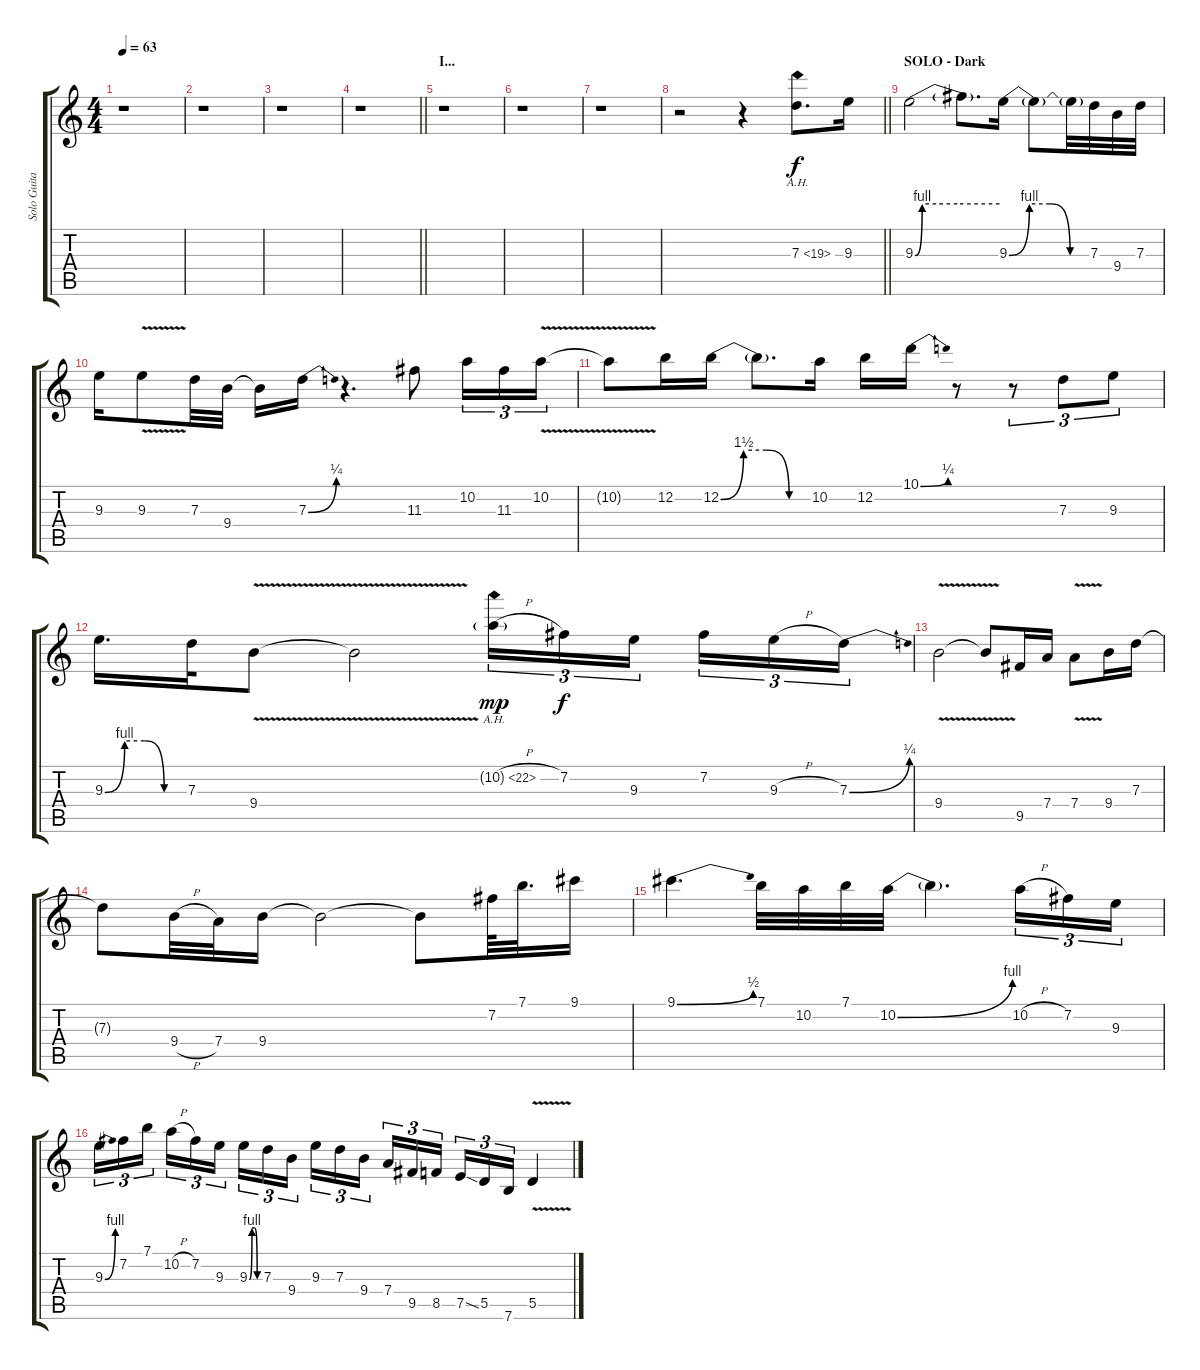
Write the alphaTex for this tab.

\track ("Solo Guitar (Gilmour)" "Solo Guita") {instrument distortionguitar}
\staff {score tabs}
\tuning (E4 B3 G3 D3 A2 E2) {hide}
\ts (4 4)
\tempo 63
\clef g2
\ks c
r.1{dy f} |
r.1 |
r.1 |
\barLineRight lightlight
r.1 |
\section ("" "I...")
r.1 |
r.1 |
r.1 |
\barLineRight lightlight
r.2{volume 14} r.4 7.3{ah 12}.8{d} 9.3.16 |
\section ("" "SOLO - Dark")
9.3{be (custom 0 0 5 4 15 4 30 4 60 4)}.2 9.3{t}.8{d} 9.3{be (custom 0 0 15 4 30 4 45 0 60 0)}.16 9.3{t}.8 9.3{t}.32 7.3.32 9.4.32 7.3.32 |
9.3.16 9.3{v}.8 7.3.32 9.4.32 9.4{t}.16 7.3{be (bend 0 0 60 1)}.16 r.4{d} 11.3.8 10.2.16{tu (3 2)} 11.3.16{tu (3 2)} 10.2{v}.16{tu (3 2)} |
10.2{t}.8 12.2.16 12.2{be (custom 0 0 15 6 30 6 45 0 60 0)}.16 12.2{t}.8{d} 10.2.16 12.2.16 10.1{be (bend 0 0 60 1)}.16 r.8 r.8{tu (3 2)} 7.3.8{tu (3 2)} 9.3.8{tu (3 2)} |
9.3{be (custom 0 0 15 4 30 4 45 0 60 0)}.16{d} 7.3.32 9.4{v}.8 9.4{t}.2 10.2{ah 12 h g}.16{tu (3 2) dy mp} 7.2.16{tu (3 2) dy f} 9.3.16{tu (3 2) beam splitsecondary} 7.2.16{tu (3 2)} 9.3{h}.16{tu (3 2)} 7.3{be (bend 0 0 60 1)}.16{tu (3 2)} |
9.4{v}.2 9.4{t}.8 9.5.16 7.4.16 7.4{v}.8 9.4.16 7.3.16 |
7.3{t}.8 9.4{h}.32 7.4.32 9.4.16 9.4{t}.2 9.4{t}.8 7.2.64 7.1.32{d} 9.1.16 |
9.1{be (bend 0 0 60 2)}.4{d} 7.1.32 10.2.32 7.1.32 10.2{be (bend 0 0 60 4)}.32 10.2{t}.4{d} 10.2{h}.16{tu (3 2)} 7.2.16{tu (3 2)} 9.3.16{tu (3 2)} |
9.3{be (bend 0 0 60 4)}.16{tu (3 2)} 7.2.16{tu (3 2)} 7.1.16{tu (3 2) beam splitsecondary} 10.2{h}.16{tu (3 2)} 7.2.16{tu (3 2)} 9.3.16{tu (3 2)} 9.3{be (custom 0 0 15 4 30 4 45 0 60 0)}.16{tu (3 2)} 7.3.16{tu (3 2)} 9.4.16{tu (3 2) beam splitsecondary} 9.3.16{tu (3 2)} 7.3.16{tu (3 2)} 9.4.16{tu (3 2)} 7.4.16{tu (3 2)} 9.5.16{tu (3 2)} 8.5.16{tu (3 2) beam splitsecondary} 7.5{ss}.16{tu (3 2)} 5.5.16{tu (3 2)} 7.6.16{tu (3 2)} 5.5{v}.4
